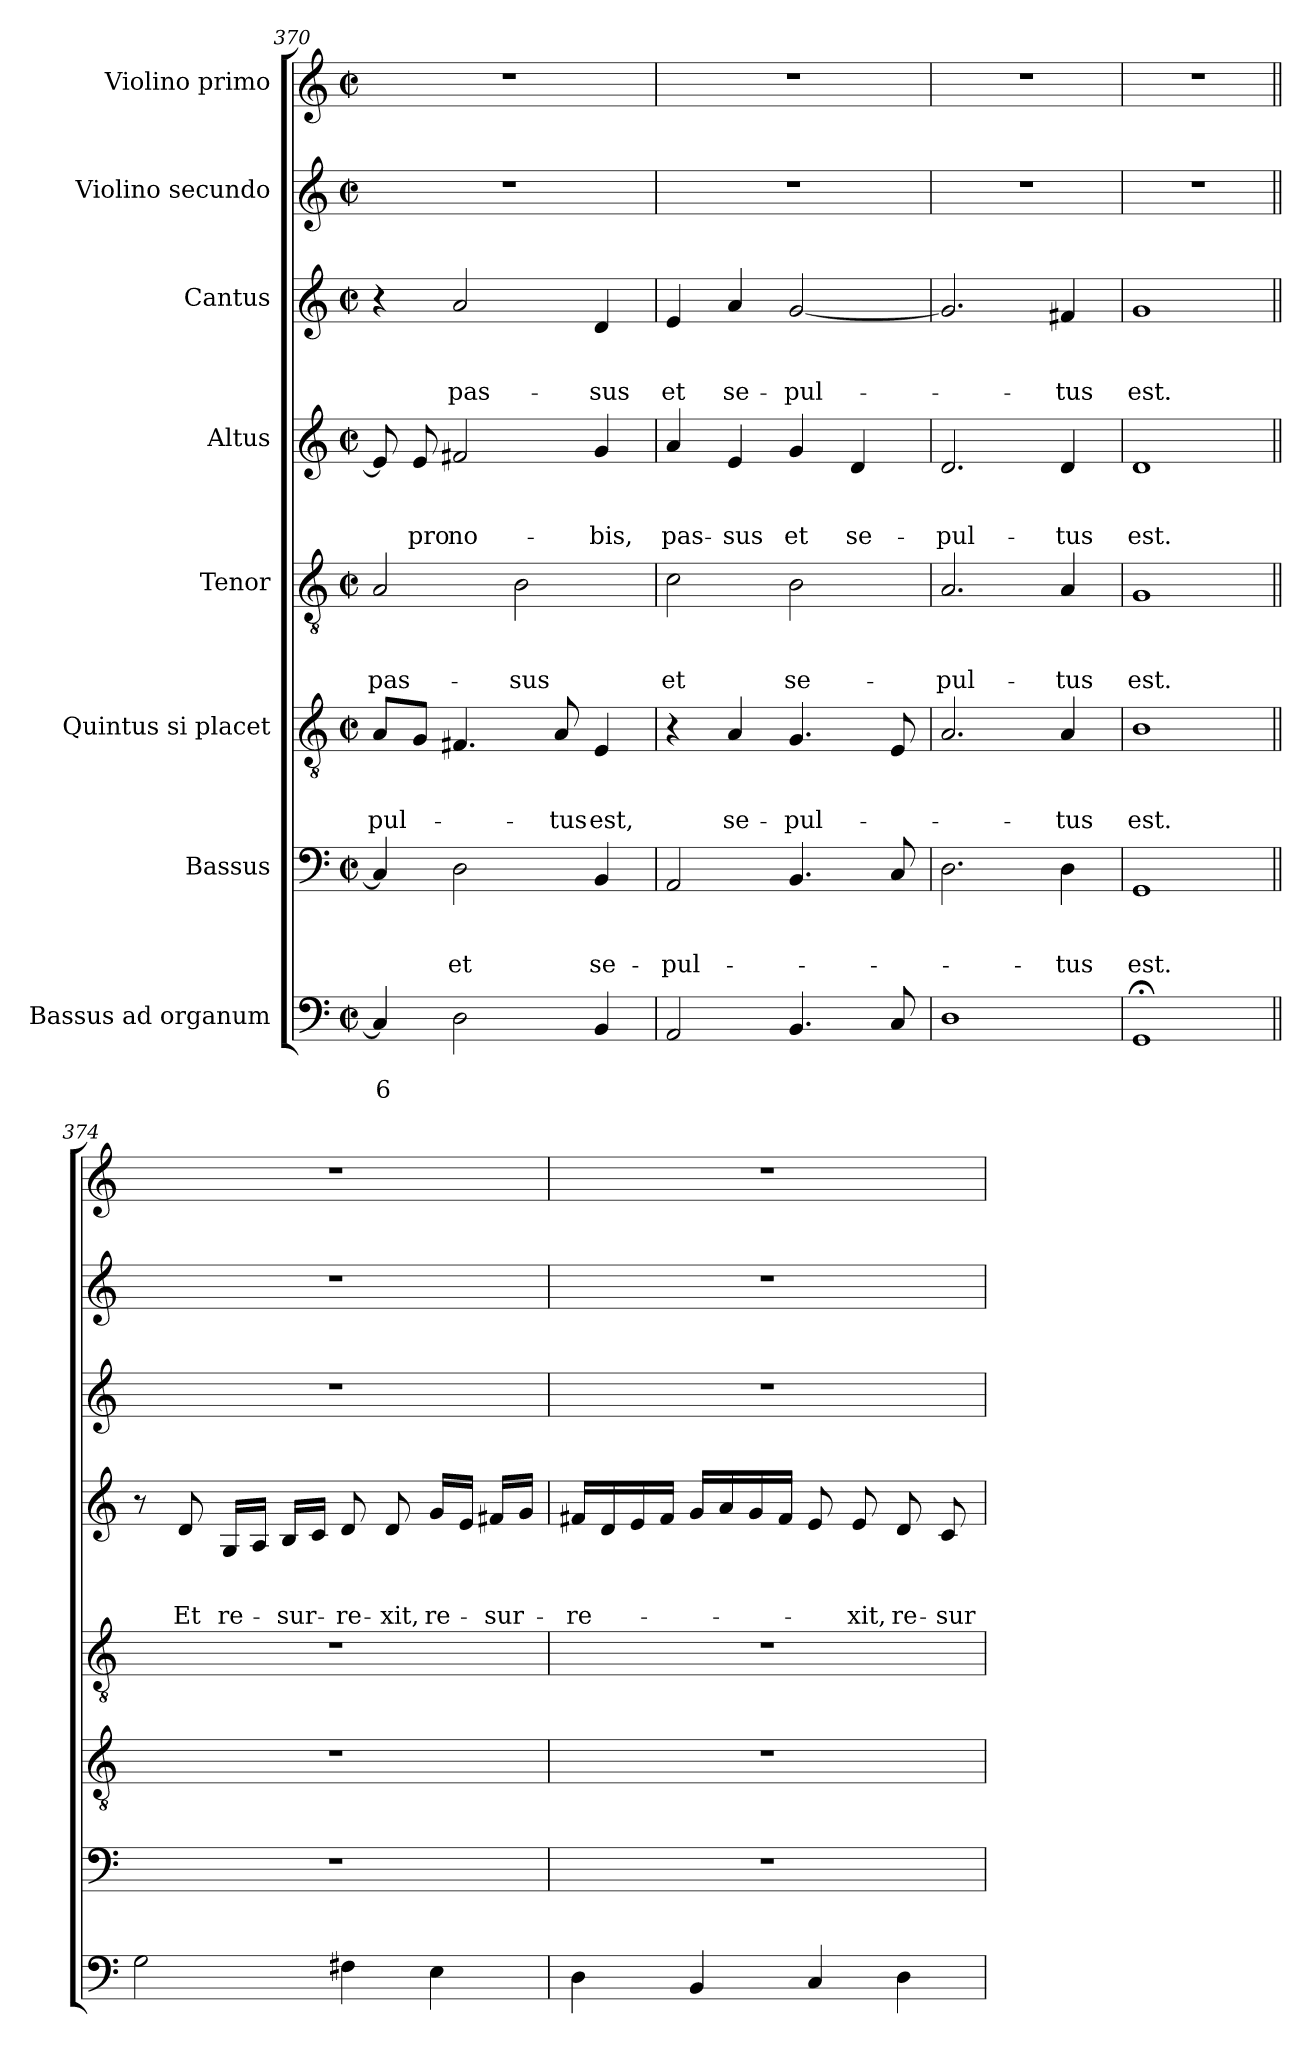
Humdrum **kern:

**kern	**text	**text	**kern	**text	**text	**text	**kern	**text	**text	**text	**kern	**text	**text	**text	**kern	**text	**text	**text	**kern	**text	**text	**text	**kern	**kern
*part8	*part8	*part8	*part7	*part7	*part7	*part7	*part6	*part6	*part6	*part6	*part5	*part5	*part5	*part5	*part4	*part4	*part4	*part4	*part3	*part3	*part3	*part3	*part2	*part1
*staff8	*staff8	*staff8	*staff7	*staff7	*staff7	*staff7	*staff6	*staff6	*staff6	*staff6	*staff5	*staff5	*staff5	*staff5	*staff4	*staff4	*staff4	*staff4	*staff3	*staff3	*staff3	*staff3	*staff2	*staff1
*I"Bassus ad organum	*	*	*I"Bassus	*	*	*	*I"Quintus si placet	*	*	*	*I"Tenor	*	*	*	*I"Altus	*	*	*	*I"Cantus	*	*	*	*I"Violino secundo	*I"Violino primo
*clefF4	*	*	*clefF4	*	*	*	*clefGv2	*	*	*	*clefGv2	*	*	*	*clefG2	*	*	*	*clefG2	*	*	*	*clefG2	*clefG2
*k[]	*	*	*k[]	*	*	*	*k[]	*	*	*	*k[]	*	*	*	*k[]	*	*	*	*k[]	*	*	*	*k[]	*k[]
*C:	*	*	*C:	*	*	*	*C:	*	*	*	*C:	*	*	*	*C:	*	*	*	*C:	*	*	*	*C:	*C:
*M2/2	*	*	*M2/2	*	*	*	*M2/2	*	*	*	*M2/2	*	*	*	*M2/2	*	*	*	*M2/2	*	*	*	*M2/2	*M2/2
*met(c|)	*	*	*met(c|)	*	*	*	*met(c|)	*	*	*	*met(c|)	*	*	*	*met(c|)	*	*	*	*met(c|)	*	*	*	*met(c|)	*met(c|)
=370	=370	=370	=370	=370	=370	=370	=370	=370	=370	=370	=370	=370	=370	=370	=370	=370	=370	=370	=370	=370	=370	=370	=370	=370
!	!	!LO:LY:b	!	!	!	!	!	!	!	!LO:LY:b	!	!	!	!LO:LY:b	!	!	!	!	!	!	!	!	!	!
4C/]	.	6	4C/]	.	.	.	8A/L	.	.	-pul-	2A/	.	.	pas-	8e/]	.	.	.	4r	.	.	.	1r	1r
!	!	!	!	!	!	!	!	!	!	!	!	!	!	!	!	!	!	!LO:LY:b	!	!	!	!	!	!
.	.	.	.	.	.	.	8G/J	.	.	.	.	.	.	.	8e/	.	.	pro	.	.	.	.	.	.
!	!	!	!	!	!	!LO:LY:b	!	!	!	!	!	!	!	!	!	!	!	!LO:LY:b	!	!	!	!LO:LY:b	!	!
2D\	.	.	2D\	.	.	et	4.F#X/	.	.	.	.	.	.	.	2f#X/	.	.	no-	2a/	.	.	pas-	.	.
!	!	!	!	!	!	!	!	!	!	!	!	!	!	!LO:LY:b	!	!	!	!	!	!	!	!	!	!
.	.	.	.	.	.	.	.	.	.	.	2B\	.	.	-sus	.	.	.	.	.	.	.	.	.	.
!	!	!	!	!	!	!	!	!	!	!LO:LY:b	!	!	!	!	!	!	!	!	!	!	!	!	!	!
.	.	.	.	.	.	.	8A/	.	.	-tus	.	.	.	.	.	.	.	.	.	.	.	.	.	.
!	!	!	!	!	!	!LO:LY:b	!	!	!	!LO:LY:b	!	!	!	!	!	!	!	!LO:LY:b	!	!	!	!LO:LY:b	!	!
4BB/	.	.	4BB/	.	.	se-	4E/	.	.	est,	.	.	.	.	4g/	.	.	-bis,	4d/	.	.	-sus	.	.
=371	=371	=371	=371	=371	=371	=371	=371	=371	=371	=371	=371	=371	=371	=371	=371	=371	=371	=371	=371	=371	=371	=371	=371	=371
!	!	!	!	!	!	!LO:LY:b	!	!	!	!	!	!	!	!LO:LY:b	!	!	!	!LO:LY:b	!	!	!	!LO:LY:b	!	!
2AA/	.	.	2AA/	.	.	-pul-	4r	.	.	.	2c\	.	.	et	4a/	.	.	pas-	4e/	.	.	et	1r	1r
!	!	!	!	!	!	!	!	!	!	!LO:LY:b	!	!	!	!	!	!	!	!LO:LY:b	!	!	!	!LO:LY:b	!	!
.	.	.	.	.	.	.	4A/	.	.	se-	.	.	.	.	4e/	.	.	-sus	4a/	.	.	se-	.	.
!	!	!	!	!	!	!	!	!	!	!LO:LY:b	!	!	!	!LO:LY:b	!	!	!	!LO:LY:b	!	!	!	!LO:LY:b	!	!
4.BB/	.	.	4.BB/	.	.	.	4.G/	.	.	-pul-	2B\	.	.	se-	4g/	.	.	et	[2g/	.	.	-pul-	.	.
!	!	!	!	!	!	!	!	!	!	!	!	!	!	!	!	!	!	!LO:LY:b	!	!	!	!	!	!
.	.	.	.	.	.	.	.	.	.	.	.	.	.	.	4d/	.	.	se-	.	.	.	.	.	.
8C/	.	.	8C/	.	.	.	8E/	.	.	.	.	.	.	.	.	.	.	.	.	.	.	.	.	.
=372	=372	=372	=372	=372	=372	=372	=372	=372	=372	=372	=372	=372	=372	=372	=372	=372	=372	=372	=372	=372	=372	=372	=372	=372
!	!	!	!	!	!	!	!	!	!	!	!	!	!	!LO:LY:b	!	!	!	!LO:LY:b	!	!	!	!	!	!
1D	.	.	2.D\	.	.	.	2.A/	.	.	.	2.A/	.	.	-pul-	2.d/	.	.	-pul-	2.g/]	.	.	.	1r	1r
!	!	!	!	!	!	!LO:LY:b	!	!	!	!LO:LY:b	!	!	!	!LO:LY:b	!	!	!	!LO:LY:b	!	!	!	!LO:LY:b	!	!
.	.	.	4D\	.	.	-tus	4A/	.	.	-tus	4A/	.	.	-tus	4d/	.	.	-tus	4f#X/	.	.	-tus	.	.
=373	=373	=373	=373	=373	=373	=373	=373	=373	=373	=373	=373	=373	=373	=373	=373	=373	=373	=373	=373	=373	=373	=373	=373	=373
!	!	!	!	!	!	!LO:LY:b	!	!	!	!LO:LY:b	!	!	!	!LO:LY:b	!	!	!	!LO:LY:b	!	!	!	!LO:LY:b	!	!
1GG;<	.	.	1GG	.	.	est.	1B	.	.	est.	1G	.	.	est.	1d	.	.	est.	1g	.	.	est.	1r	1r
!!LO:PB:g=z
=374||	=374||	=374||	=374||	=374||	=374||	=374||	=374||	=374||	=374||	=374||	=374||	=374||	=374||	=374||	=374||	=374||	=374||	=374||	=374||	=374||	=374||	=374||	=374||	=374||
2G\	.	.	1r	.	.	.	1r	.	.	.	1r	.	.	.	8r	.	.	.	1r	.	.	.	1r	1r
!	!	!	!	!	!	!	!	!	!	!	!	!	!	!	!	!	!	!LO:LY:b	!	!	!	!	!	!
.	.	.	.	.	.	.	.	.	.	.	.	.	.	.	8d/	.	.	Et	.	.	.	.	.	.
!	!	!	!	!	!	!	!	!	!	!	!	!	!	!	!	!	!	!LO:LY:b	!	!	!	!	!	!
.	.	.	.	.	.	.	.	.	.	.	.	.	.	.	16G/LL	.	.	re-	.	.	.	.	.	.
.	.	.	.	.	.	.	.	.	.	.	.	.	.	.	16A/JJ	.	.	.	.	.	.	.	.	.
!	!	!	!	!	!	!	!	!	!	!	!	!	!	!	!	!	!	!LO:LY:b	!	!	!	!	!	!
.	.	.	.	.	.	.	.	.	.	.	.	.	.	.	16B/LL	.	.	-sur-	.	.	.	.	.	.
.	.	.	.	.	.	.	.	.	.	.	.	.	.	.	16c/JJ	.	.	.	.	.	.	.	.	.
!	!	!	!	!	!	!	!	!	!	!	!	!	!	!	!	!	!	!LO:LY:b	!	!	!	!	!	!
4F#X\	.	.	.	.	.	.	.	.	.	.	.	.	.	.	8d/	.	.	-re-	.	.	.	.	.	.
!	!	!	!	!	!	!	!	!	!	!	!	!	!	!	!	!	!	!LO:LY:b	!	!	!	!	!	!
.	.	.	.	.	.	.	.	.	.	.	.	.	.	.	8d/	.	.	-xit,	.	.	.	.	.	.
!	!	!	!	!	!	!	!	!	!	!	!	!	!	!	!	!	!	!LO:LY:b	!	!	!	!	!	!
4E\	.	.	.	.	.	.	.	.	.	.	.	.	.	.	16g/LL	.	.	re-	.	.	.	.	.	.
.	.	.	.	.	.	.	.	.	.	.	.	.	.	.	16e/JJ	.	.	.	.	.	.	.	.	.
!	!	!	!	!	!	!	!	!	!	!	!	!	!	!	!	!	!	!LO:LY:b	!	!	!	!	!	!
.	.	.	.	.	.	.	.	.	.	.	.	.	.	.	16f#X/LL	.	.	-sur-	.	.	.	.	.	.
.	.	.	.	.	.	.	.	.	.	.	.	.	.	.	16g/JJ	.	.	.	.	.	.	.	.	.
=375	=375	=375	=375	=375	=375	=375	=375	=375	=375	=375	=375	=375	=375	=375	=375	=375	=375	=375	=375	=375	=375	=375	=375	=375
!	!	!	!	!	!	!	!	!	!	!	!	!	!	!	!	!	!	!LO:LY:b	!	!	!	!	!	!
4D\	.	.	1r	.	.	.	1r	.	.	.	1r	.	.	.	16f#X/LL	.	.	-re-	1r	.	.	.	1r	1r
.	.	.	.	.	.	.	.	.	.	.	.	.	.	.	16d/	.	.	.	.	.	.	.	.	.
.	.	.	.	.	.	.	.	.	.	.	.	.	.	.	16e/	.	.	.	.	.	.	.	.	.
.	.	.	.	.	.	.	.	.	.	.	.	.	.	.	16f#/JJ	.	.	.	.	.	.	.	.	.
4BB/	.	.	.	.	.	.	.	.	.	.	.	.	.	.	16g/LL	.	.	.	.	.	.	.	.	.
.	.	.	.	.	.	.	.	.	.	.	.	.	.	.	16a/	.	.	.	.	.	.	.	.	.
.	.	.	.	.	.	.	.	.	.	.	.	.	.	.	16g/	.	.	.	.	.	.	.	.	.
.	.	.	.	.	.	.	.	.	.	.	.	.	.	.	16f#/JJ	.	.	.	.	.	.	.	.	.
4C/	.	.	.	.	.	.	.	.	.	.	.	.	.	.	8e/	.	.	.	.	.	.	.	.	.
!	!	!	!	!	!	!	!	!	!	!	!	!	!	!	!	!	!	!LO:LY:b	!	!	!	!	!	!
.	.	.	.	.	.	.	.	.	.	.	.	.	.	.	8e/	.	.	-xit,	.	.	.	.	.	.
!	!	!	!	!	!	!	!	!	!	!	!	!	!	!	!	!	!	!LO:LY:b	!	!	!	!	!	!
4D\	.	.	.	.	.	.	.	.	.	.	.	.	.	.	8d/	.	.	re-	.	.	.	.	.	.
!	!	!	!	!	!	!	!	!	!	!	!	!	!	!	!	!	!	!LO:LY:b	!	!	!	!	!	!
.	.	.	.	.	.	.	.	.	.	.	.	.	.	.	8c/	.	.	-sur-	.	.	.	.	.	.
=	=	=	=	=	=	=	=	=	=	=	=	=	=	=	=	=	=	=	=	=	=	=	=	=
*-	*-	*-	*-	*-	*-	*-	*-	*-	*-	*-	*-	*-	*-	*-	*-	*-	*-	*-	*-	*-	*-	*-	*-	*-
